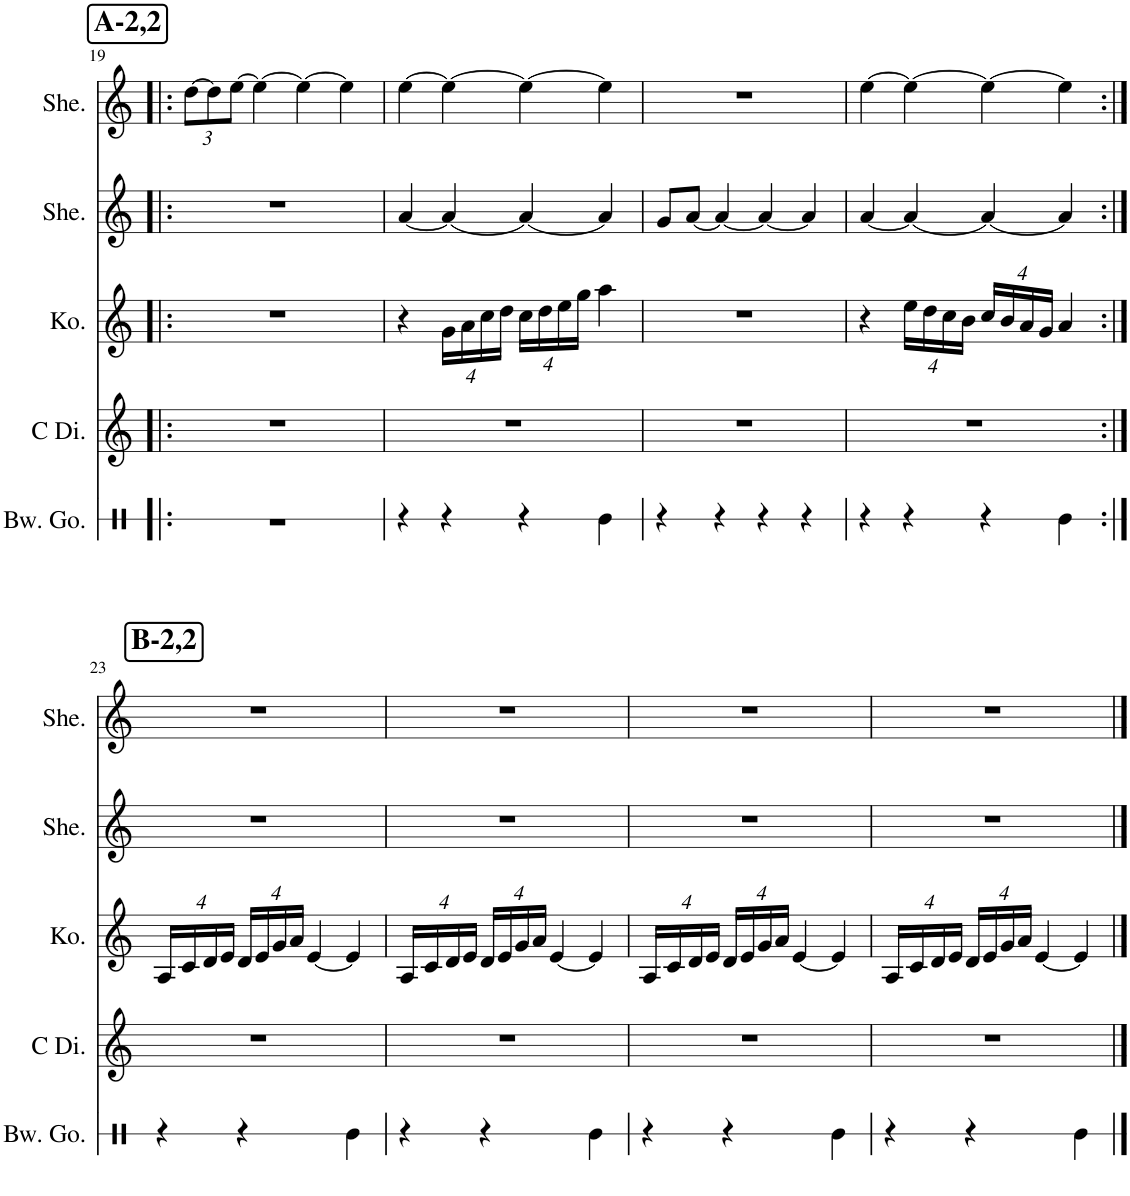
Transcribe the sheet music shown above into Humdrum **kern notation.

**kern	**kern	**kern	**kern	**kern
*part5	*part4	*part3	*part2	*part1
*staff5	*staff4	*staff3	*staff2	*staff1
*I"お鈴	*I"C 笛子	*I"琴	*I"笙	*I"笙
!!LO:PB:g=z
*clefX	*clefG2	*clefG2	*clefG2	*clefG2
*	*Trd12c21	*	*	*
*k[]	*k[]	*k[]	*k[]	*k[]
*M4/4	*M4/4	*M4/4	*M4/4	*M4/4
*	*	*	*	*Xbrackettup
!!LO:REH:place=s1:a:B:cj:fs=14:t=A-2,2
=19!|:	=19!|:	=19!|:	=19!|:	=19!|:
1r	1r	1r	1r	[12dd\L
.	.	.	.	12dd\]
.	.	.	.	[12ee\J
.	.	.	.	4ee\_
.	.	.	.	4ee\_
.	.	.	.	4ee\]
=20	=20	=20	=20	=20
4r	1r	4r	[4a/	[4ee\
4r	.	16g\LL	4a/_	4ee\_
.	.	16a\	.	.
.	.	16cc\	.	.
.	.	16dd\JJ	.	.
4r	.	16cc\LL	4a/_	4ee\_
.	.	16dd\	.	.
.	.	16ee\	.	.
.	.	16gg\JJ	.	.
4Re\	.	4aa\	4a/]	4ee\]
=21	=21	=21	=21	=21
4r	1r	1r	8g/L	1r
.	.	.	[8a/J	.
4r	.	.	4a/_	.
4r	.	.	4a/_	.
4r	.	.	4a/]	.
=22	=22	=22	=22	=22
4r	1r	4r	[4a/	[4ee\
4r	.	16ee\LL	4a/_	4ee\_
.	.	16dd\	.	.
.	.	16cc\	.	.
.	.	16b\JJ	.	.
4r	.	16cc/LL	4a/_	4ee\_
.	.	16b/	.	.
.	.	16a/	.	.
.	.	16g/JJ	.	.
4Re\	.	4a/	4a/]	4ee\]
!!LO:LB:g=z
!!LO:REH:place=s1:a:B:cj:fs=14:t=B-2,2
=23:|!	=23:|!	=23:|!	=23:|!	=23:|!
4r	1r	16A/LL	1r	1r
.	.	16c/	.	.
.	.	16d/	.	.
.	.	16e/JJ	.	.
4r	.	16d/LL	.	.
.	.	16e/	.	.
.	.	16g/	.	.
.	.	16a/JJ	.	.
4ryy	.	[4e/	.	.
4Re\	.	4e/]	.	.
=24	=24	=24	=24	=24
4r	1r	16A/LL	1r	1r
.	.	16c/	.	.
.	.	16d/	.	.
.	.	16e/JJ	.	.
4r	.	16d/LL	.	.
.	.	16e/	.	.
.	.	16g/	.	.
.	.	16a/JJ	.	.
4ryy	.	[4e/	.	.
4Re\	.	4e/]	.	.
=25	=25	=25	=25	=25
4r	1r	16A/LL	1r	1r
.	.	16c/	.	.
.	.	16d/	.	.
.	.	16e/JJ	.	.
4r	.	16d/LL	.	.
.	.	16e/	.	.
.	.	16g/	.	.
.	.	16a/JJ	.	.
4ryy	.	[4e/	.	.
4Re\	.	4e/]	.	.
=26	=26	=26	=26	=26
4r	1r	16A/LL	1r	1r
.	.	16c/	.	.
.	.	16d/	.	.
.	.	16e/JJ	.	.
4r	.	16d/LL	.	.
.	.	16e/	.	.
.	.	16g/	.	.
.	.	16a/JJ	.	.
4ryy	.	[4e/	.	.
4Re\	.	4e/]	.	.
==	==	==	==	==
*-	*-	*-	*-	*-
